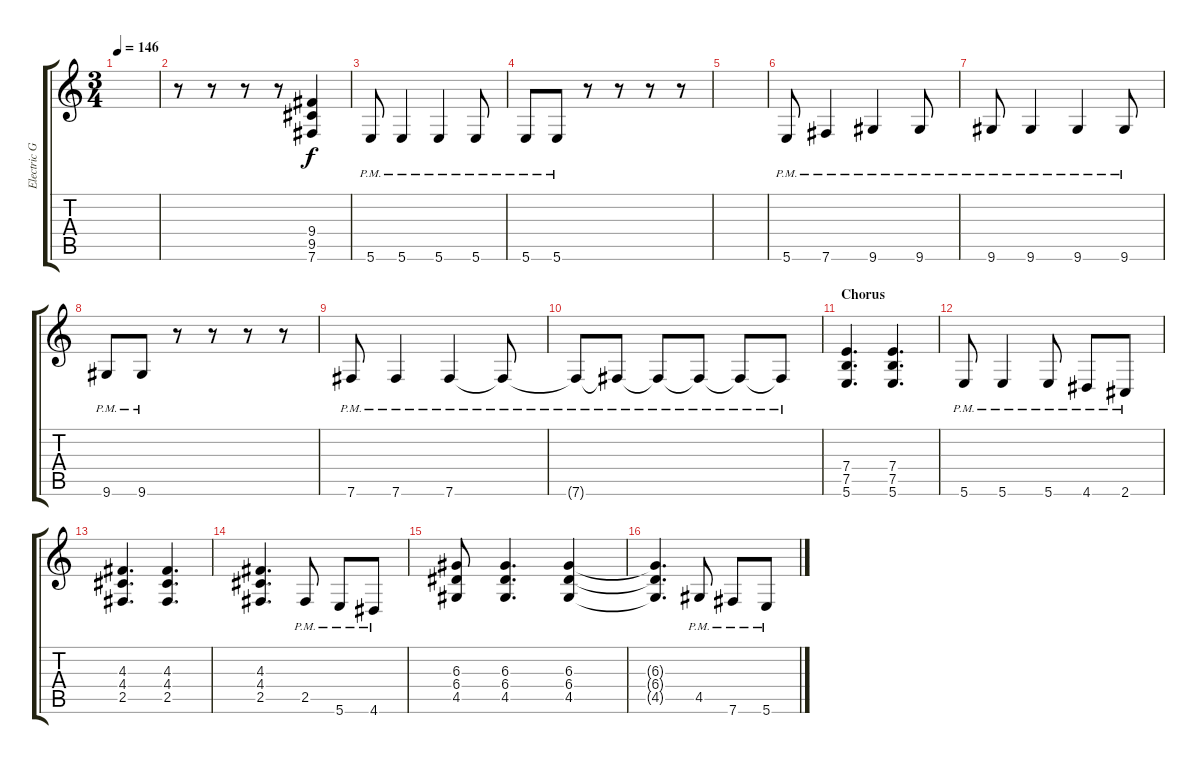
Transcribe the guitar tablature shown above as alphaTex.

\track ("Electric Guitar Distortion" "Electric G") {instrument distortionguitar}
\staff {score tabs}
\tuning (B3 Gb3 D3 A2 E2 B1) {hide}
\ts (3 4)
\tempo 146
\clef g2
\ks c
|
r.8 r.8 r.8 r.8 (9.4 9.5 7.6).4 |
5.6{pm}.8 5.6{pm}.4 5.6{pm}.4 5.6{pm}.8 |
5.6{pm}.8 5.6{pm}.8 r.8 r.8 r.8 r.8 |
|
5.6{pm}.8 7.6{pm}.4 9.6{pm}.4 9.6{pm}.8 |
9.6{pm}.8 9.6{pm}.4 9.6{pm}.4 9.6{pm}.8 |
9.6{pm}.8 9.6{pm}.8 r.8 r.8 r.8 r.8 |
7.6{pm}.8 7.6{pm}.4 7.6{pm}.4 7.6{pm t}.8 |
7.6{pm t}.8 7.6{pm t}.8 7.6{pm t}.8 7.6{pm t}.8 7.6{pm t}.8 7.6{pm t}.8 |
\section ("" "Chorus")
(7.4 7.5 5.6).4{d} (7.4 7.5 5.6).4{d} |
5.6{pm}.8 5.6{pm}.4 5.6{pm}.8 4.6{pm}.8 2.6{pm}.8 |
(4.3 4.4 2.5).4{d} (4.3 4.4 2.5).4{d} |
(4.3 4.4 2.5).4{d} 2.5{pm}.8 5.6{pm}.8 4.6{pm}.8 |
(6.3 6.4 4.5).8 (6.3 6.4 4.5).4{d} (6.3 6.4 4.5).4 |
(6.3{t} 6.4{t} 4.5{t}).4{d} 4.5{pm}.8 7.6{pm}.8 5.6{pm}.8
